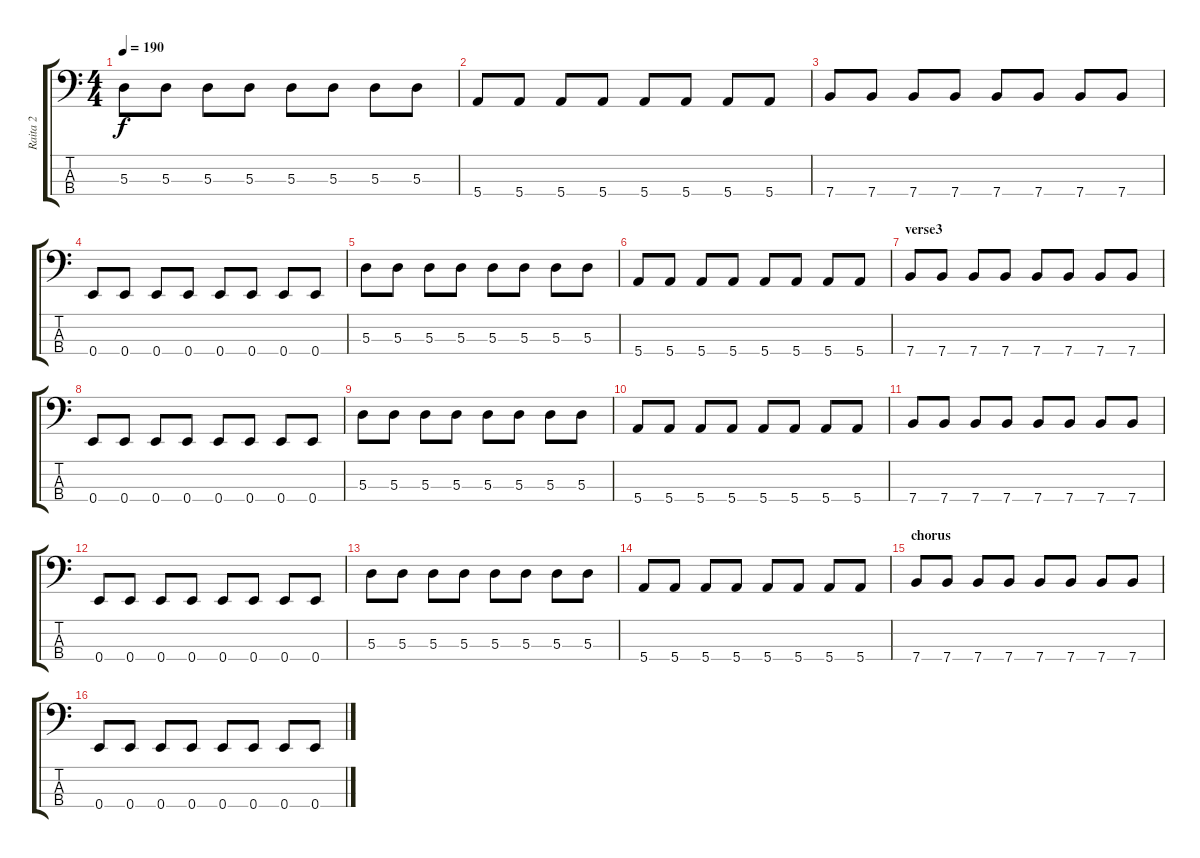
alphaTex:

\track ("Raita 2" "Raita 2") {instrument electricbassfinger}
\staff {score tabs}
\tuning (G2 D2 A1 E1) {hide}
\ts (4 4)
\tempo 190
\clef f4
\ks c
5.3.8{dy f} 5.3.8 5.3.8 5.3.8 5.3.8 5.3.8 5.3.8 5.3.8 |
5.4.8 5.4.8 5.4.8 5.4.8 5.4.8 5.4.8 5.4.8 5.4.8 |
7.4.8 7.4.8 7.4.8 7.4.8 7.4.8 7.4.8 7.4.8 7.4.8 |
0.4.8 0.4.8 0.4.8 0.4.8 0.4.8 0.4.8 0.4.8 0.4.8 |
5.3.8 5.3.8 5.3.8 5.3.8 5.3.8 5.3.8 5.3.8 5.3.8 |
5.4.8 5.4.8 5.4.8 5.4.8 5.4.8 5.4.8 5.4.8 5.4.8 |
\section ("" "verse3")
7.4.8 7.4.8 7.4.8 7.4.8 7.4.8 7.4.8 7.4.8 7.4.8 |
0.4.8 0.4.8 0.4.8 0.4.8 0.4.8 0.4.8 0.4.8 0.4.8 |
5.3.8 5.3.8 5.3.8 5.3.8 5.3.8 5.3.8 5.3.8 5.3.8 |
5.4.8 5.4.8 5.4.8 5.4.8 5.4.8 5.4.8 5.4.8 5.4.8 |
7.4.8 7.4.8 7.4.8 7.4.8 7.4.8 7.4.8 7.4.8 7.4.8 |
0.4.8 0.4.8 0.4.8 0.4.8 0.4.8 0.4.8 0.4.8 0.4.8 |
5.3.8 5.3.8 5.3.8 5.3.8 5.3.8 5.3.8 5.3.8 5.3.8 |
5.4.8 5.4.8 5.4.8 5.4.8 5.4.8 5.4.8 5.4.8 5.4.8 |
\section ("" "chorus")
7.4.8 7.4.8 7.4.8 7.4.8 7.4.8 7.4.8 7.4.8 7.4.8 |
0.4.8 0.4.8 0.4.8 0.4.8 0.4.8 0.4.8 0.4.8 0.4.8
